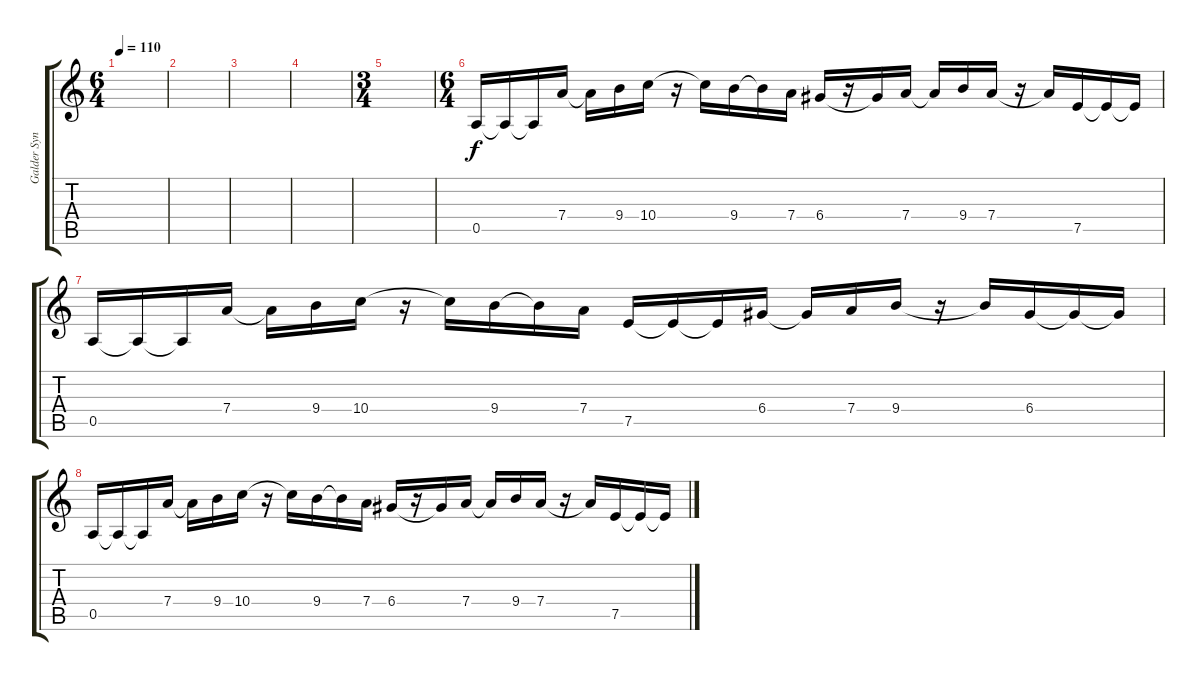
\track ("Galder SynthStrings" "Galder Syn") {instrument stringensemble1}
\staff {score tabs}
\tuning (E5 B4 G4 D4 A3 E3) {hide}
\ts (6 4)
\tempo 110
\clef g2
\ks c
|
|
|
|
\ts (3 4)
|
\ts (6 4)
0.5.16 0.5{t}.16 0.5{t}.16 7.4.16 7.4{t}.16 9.4.16 10.4.16 r.16 10.4{t}.16 9.4.16 9.4{t}.16 7.4.16 6.4.16 r.16 6.4{t}.16 7.4.16 7.4{t}.16 9.4.16 7.4.16 r.16 7.4{t}.16 7.5.16 7.5{t}.16 7.5{t}.16 |
0.5.16 0.5{t}.16 0.5{t}.16 7.4.16 7.4{t}.16 9.4.16 10.4.16 r.16 10.4{t}.16 9.4.16 9.4{t}.16 7.4.16 7.5.16 7.5{t}.16 7.5{t}.16 6.4.16 6.4{t}.16 7.4.16 9.4.16 r.16 9.4{t}.16 6.4.16 6.4{t}.16 6.4{t}.16 |
0.5.16 0.5{t}.16 0.5{t}.16 7.4.16 7.4{t}.16 9.4.16 10.4.16 r.16 10.4{t}.16 9.4.16 9.4{t}.16 7.4.16 6.4.16 r.16 6.4{t}.16 7.4.16 7.4{t}.16 9.4.16 7.4.16 r.16 7.4{t}.16 7.5.16 7.5{t}.16 7.5{t}.16
